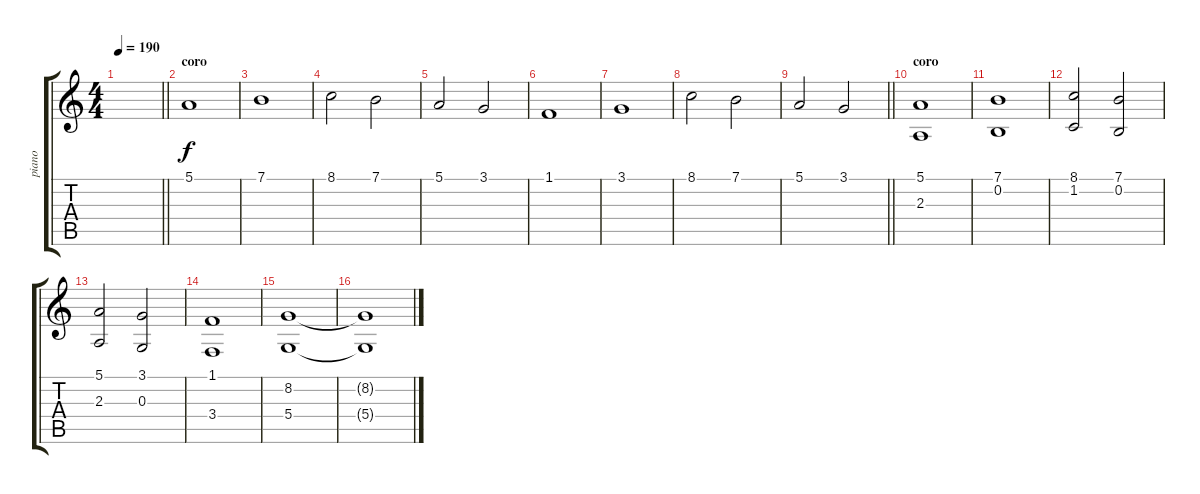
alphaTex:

\track ("piano" "piano") {instrument acousticgrandpiano}
\staff {score tabs}
\tuning (E4 B3 G3 D3 A2 E2) {hide}
\ts (4 4)
\tempo 190
\clef g2
\barLineRight lightlight
\ks c
|
\section ("" "coro")
5.1.1{volume 14 instrument choiraahs} |
7.1.1 |
8.1.2 7.1.2 |
5.1.2 3.1.2 |
1.1.1 |
3.1.1 |
8.1.2 7.1.2 |
\barLineRight lightlight
5.1.2 3.1.2 |
\section ("" "coro")
(5.1 2.3).1{instrument choiraahs} |
(7.1 0.2).1 |
(8.1 1.2).2 (7.1 0.2).2 |
(5.1 2.3).2 (3.1 0.3).2 |
(1.1 3.4).1 |
(8.2 5.4).1 |
(8.2{t} 5.4{t}).1
